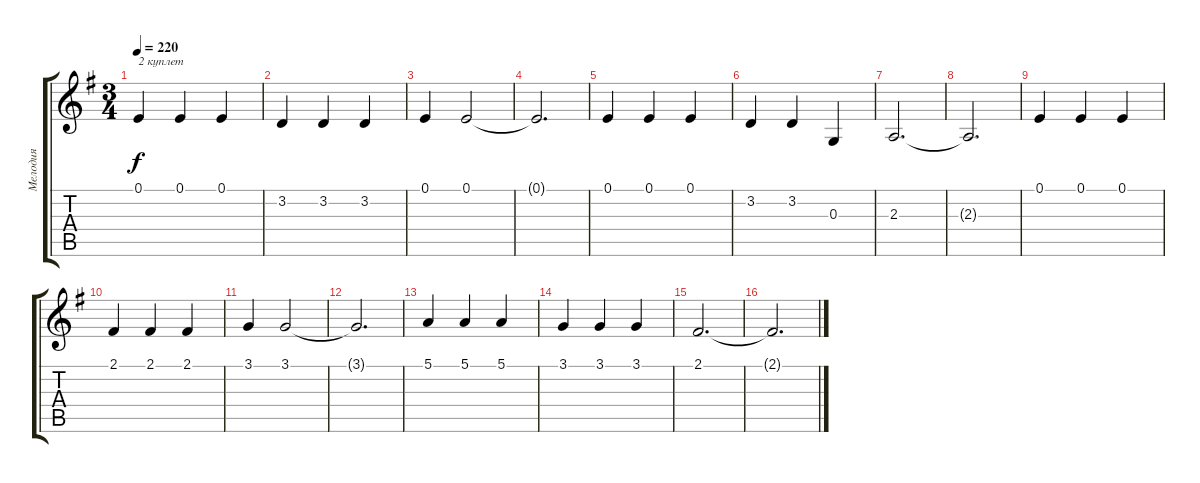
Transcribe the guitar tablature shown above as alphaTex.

\track ("Мелодия" "Мелодия") {instrument acousticgrandpiano}
\staff {score tabs}
\tuning (E4 B3 G3 D3 A2 E2) {hide}
\ts (3 4)
\tempo 220
\clef g2
\ks eminor
0.1.4{txt "2 куплет" dy f} 0.1.4 0.1.4 |
3.2.4 3.2.4 3.2.4 |
0.1.4 0.1.2 |
0.1{t}.2{d} |
0.1.4 0.1.4 0.1.4 |
3.2.4 3.2.4 0.3.4 |
2.3.2{d} |
2.3{t}.2{d} |
0.1.4 0.1.4 0.1.4 |
2.1.4 2.1.4 2.1.4 |
3.1.4 3.1.2 |
3.1{t}.2{d} |
5.1.4 5.1.4 5.1.4 |
3.1.4 3.1.4 3.1.4 |
2.1.2{d} |
2.1{t}.2{d}
